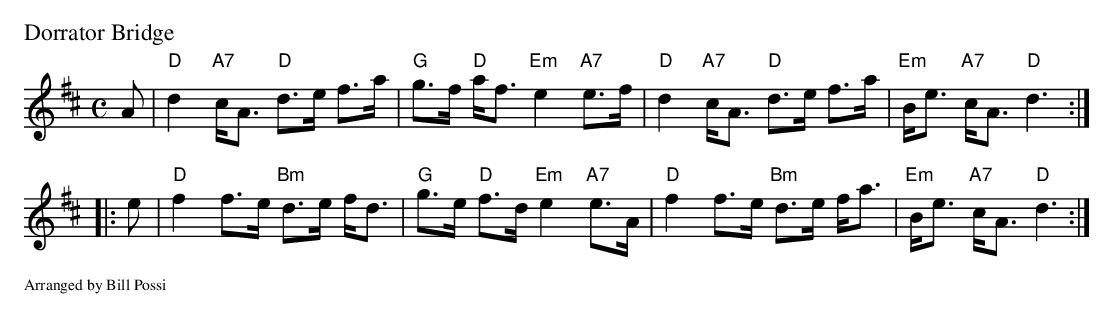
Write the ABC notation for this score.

X:1
P: Dorrator Bridge
M: C
L: 1/8
K: D
A \
| "D"d2 "A7"c<A "D"d>e f>a | "G"g>f "D"a<f "Em"e2 "A7"e>f \
| "D"d2 "A7"c<A "D"d>e f>a | "Em"B<e "A7"c<A "D"d3 :|
|: e \
| "D"f2 f>e "Bm"d>e f<d | "G"g>e "D"f>d "Em"e2 "A7"e>A \
| "D"f2 f>e "Bm"d>e f<a | "Em"B<e "A7"c<A "D"d3 :|
